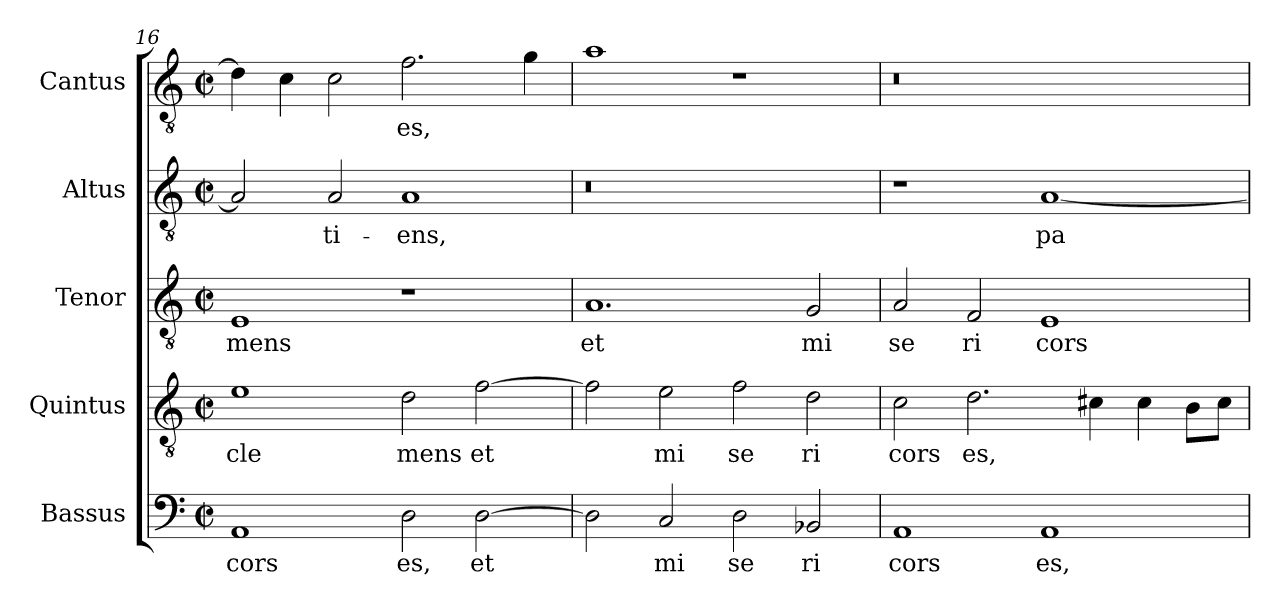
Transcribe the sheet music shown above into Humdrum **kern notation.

**kern	**text	**kern	**text	**kern	**text	**kern	**text	**kern	**text
*part5	*part5	*part4	*part4	*part3	*part3	*part2	*part2	*part1	*part1
*staff5	*staff5	*staff4	*staff4	*staff3	*staff3	*staff2	*staff2	*staff1	*staff1
*I"Bassus	*	*I"Quintus	*	*I"Tenor	*	*I"Altus	*	*I"Cantus	*
*clefF4	*	*clefGv2	*	*clefGv2	*	*clefGv2	*	*clefGv2	*
*M2/2	*	*M2/2	*	*M2/2	*	*M2/2	*	*M2/2	*
*met(c|)	*	*met(c|)	*	*met(c|)	*	*met(c|)	*	*met(c|)	*
=16	=16	=16	=16	=16	=16	=16	=16	=16	=16
!	!LO:LY:b:cj	!	!LO:LY:b:cj	!	!LO:LY:b:cj	!	!	!	!
1AA	cors	1e	cle	1E	mens	2A/]	.	4d\]	.
.	.	.	.	.	.	.	.	4c\	.
!	!	!	!	!	!	!	!LO:LY:b:cj	!	!
.	.	.	.	.	.	2A/	-ti-	2c\	.
!	!LO:LY:b:cj	!	!LO:LY:b:cj	!	!	!	!LO:LY:b:cj	!	!LO:LY:b:cj
2D\	es,	2d\	mens	1r	.	1A	-ens,	2.f\	es,
!	!LO:LY:b:cj	!	!LO:LY:b:cj	!	!	!	!	!	!
[>2D\	et	[>2f\	et	.	.	.	.	.	.
.	.	.	.	.	.	.	.	4g\	.
=17	=17	=17	=17	=17	=17	=17	=17	=17	=17
!	!	!	!	!	!LO:LY:b:cj	!	!	!	!
2D\]	.	2f\]	.	1.A	et	0r	.	1a	.
!	!LO:LY:b:cj	!	!LO:LY:b:cj	!	!	!	!	!	!
2C/	mi	2e\	mi	.	.	.	.	.	.
!	!LO:LY:b:cj	!	!LO:LY:b:cj	!	!	!	!	!	!
2D\	se	2f\	se	.	.	.	.	1r	.
!	!LO:LY:b:cj	!	!LO:LY:b:cj	!	!LO:LY:b:cj	!	!	!	!
2BB-X/	ri	2d\	ri	2G/	mi	.	.	.	.
=18	=18	=18	=18	=18	=18	=18	=18	=18	=18
!	!LO:LY:b:cj	!	!LO:LY:b:cj	!	!LO:LY:b:cj	!	!	!	!
1AA	cors	2c\	cors	2A/	se	1r	.	0r	.
!	!	!	!LO:LY:b:cj	!	!LO:LY:b:cj	!	!	!	!
.	.	2.d\	es,	2F/	ri	.	.	.	.
!	!LO:LY:b:cj	!	!	!	!LO:LY:b:cj	!	!LO:LY:b:cj	!	!
1AA	es,	.	.	1E	cors	[<1A	pa-	.	.
.	.	4c#\	.	.	.	.	.	.	.
.	.	4c#\	.	.	.	.	.	.	.
.	.	8B\L	.	.	.	.	.	.	.
.	.	8c#\J	.	.	.	.	.	.	.
=	=	=	=	=	=	=	=	=	=
*-	*-	*-	*-	*-	*-	*-	*-	*-	*-
